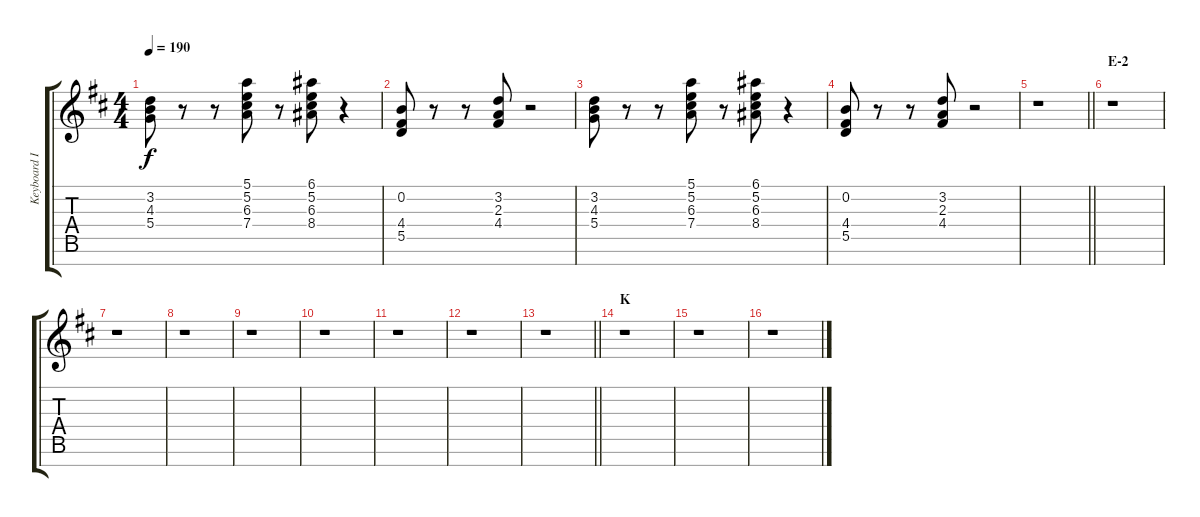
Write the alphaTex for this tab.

\track ("Keyboard I" "Keyboard I") {instrument lead2sawtooth}
\staff {score tabs}
\tuning (E5 B4 G4 D4 A3 E3 B2) {hide}
\ts (4 4)
\tempo 190
\clef g2
\ks d
(3.2 4.3 5.4).8{dy f} r.8 r.8 (5.1 5.2 6.3 7.4).8 r.8 (6.1 5.2 6.3 8.4).8 r.4 |
(0.2 4.4 5.5).8 r.8 r.8 (3.2 2.3 4.4).8 r.2 |
(3.2 4.3 5.4).8 r.8 r.8 (5.1 5.2 6.3 7.4).8 r.8 (6.1 5.2 6.3 8.4).8 r.4 |
(0.2 4.4 5.5).8 r.8 r.8 (3.2 2.3 4.4).8 r.2 |
\barLineRight lightlight
r.1 |
\section ("" "E-2")
r.1 |
r.1 |
r.1 |
r.1 |
r.1 |
r.1 |
r.1 |
\barLineRight lightlight
r.1 |
\section ("" "K")
r.1 |
r.1 |
r.1
